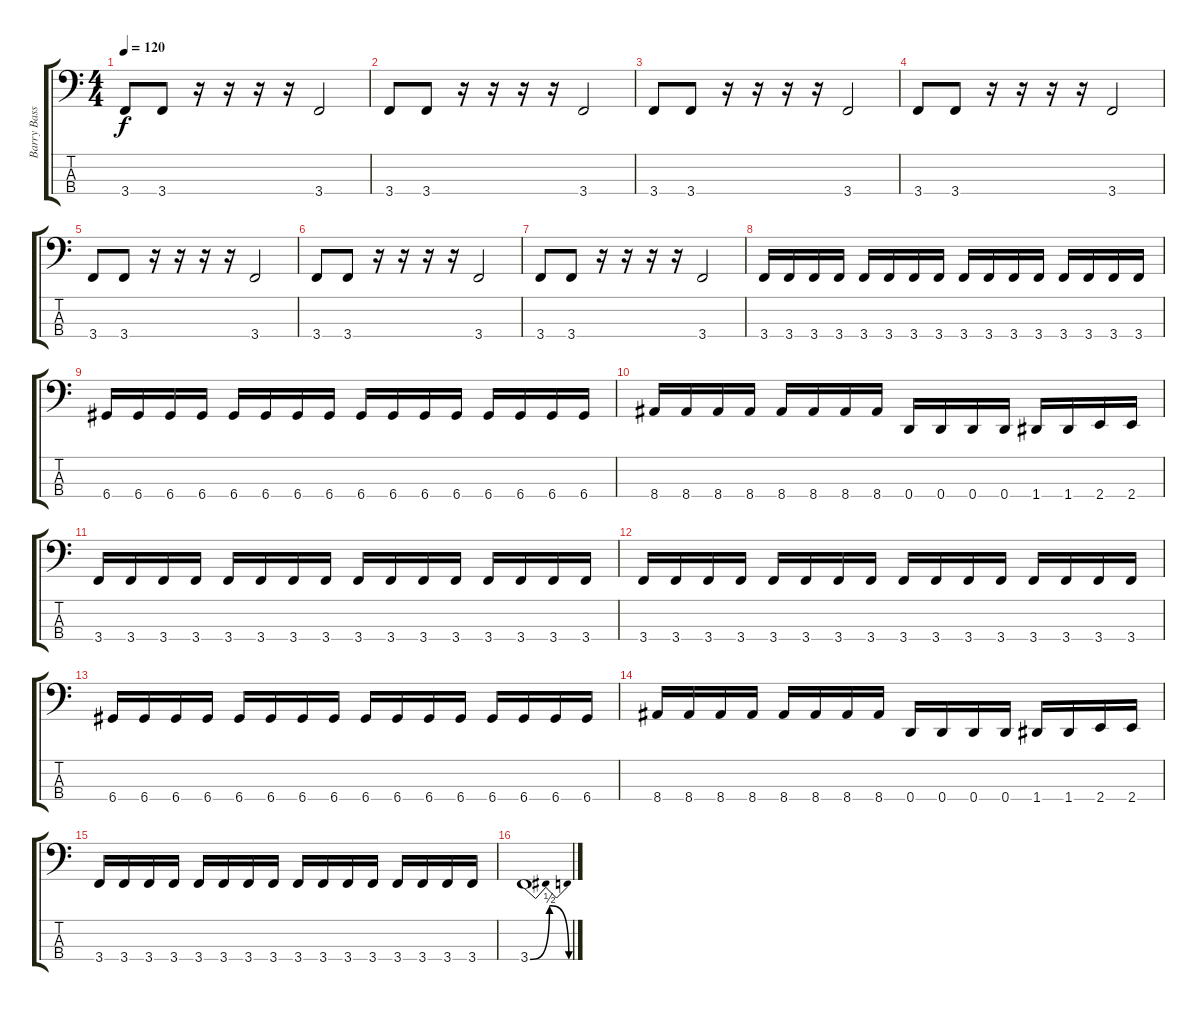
\track ("Barry Bass" "Barry Bass") {instrument electricbassfinger}
\staff {score tabs}
\tuning (F2 C2 G1 D1) {hide}
\ts (4 4)
\tempo 120
\clef f4
\ks c
3.4.8{dy f instrument electricbassfinger} 3.4.8 r.16 r.16 r.16 r.16 3.4.2{instrument lead2sawtooth} |
3.4.8{instrument electricbassfinger} 3.4.8 r.16 r.16 r.16 r.16 3.4.2{instrument lead2sawtooth} |
3.4.8{instrument electricbassfinger} 3.4.8 r.16 r.16 r.16 r.16 3.4.2{instrument lead2sawtooth} |
3.4.8{instrument electricbassfinger} 3.4.8 r.16 r.16 r.16 r.16 3.4.2{instrument lead2sawtooth} |
3.4.8{instrument electricbassfinger} 3.4.8 r.16 r.16 r.16 r.16 3.4.2{instrument lead2sawtooth} |
3.4.8{instrument electricbassfinger} 3.4.8 r.16 r.16 r.16 r.16 3.4.2{instrument lead2sawtooth} |
3.4.8{instrument electricbassfinger} 3.4.8 r.16 r.16 r.16 r.16 3.4.2{instrument lead2sawtooth} |
3.4.16{instrument electricbassfinger} 3.4.16 3.4.16 3.4.16 3.4.16 3.4.16 3.4.16 3.4.16 3.4.16 3.4.16 3.4.16 3.4.16 3.4.16 3.4.16 3.4.16 3.4.16 |
6.4.16 6.4.16 6.4.16 6.4.16 6.4.16 6.4.16 6.4.16 6.4.16 6.4.16 6.4.16 6.4.16 6.4.16 6.4.16 6.4.16 6.4.16 6.4.16 |
8.4.16 8.4.16 8.4.16 8.4.16 8.4.16 8.4.16 8.4.16 8.4.16 0.4.16 0.4.16 0.4.16 0.4.16 1.4.16 1.4.16 2.4.16 2.4.16 |
3.4.16 3.4.16 3.4.16 3.4.16 3.4.16 3.4.16 3.4.16 3.4.16 3.4.16 3.4.16 3.4.16 3.4.16 3.4.16 3.4.16 3.4.16 3.4.16 |
3.4.16 3.4.16 3.4.16 3.4.16 3.4.16 3.4.16 3.4.16 3.4.16 3.4.16 3.4.16 3.4.16 3.4.16 3.4.16 3.4.16 3.4.16 3.4.16 |
6.4.16 6.4.16 6.4.16 6.4.16 6.4.16 6.4.16 6.4.16 6.4.16 6.4.16 6.4.16 6.4.16 6.4.16 6.4.16 6.4.16 6.4.16 6.4.16 |
8.4.16 8.4.16 8.4.16 8.4.16 8.4.16 8.4.16 8.4.16 8.4.16 0.4.16 0.4.16 0.4.16 0.4.16 1.4.16 1.4.16 2.4.16 2.4.16 |
3.4.16 3.4.16 3.4.16 3.4.16 3.4.16 3.4.16 3.4.16 3.4.16 3.4.16 3.4.16 3.4.16 3.4.16 3.4.16 3.4.16 3.4.16 3.4.16 |
3.4{be (bendrelease 0 0 30 2 30 2 60 0)}.1{instrument lead2sawtooth}
